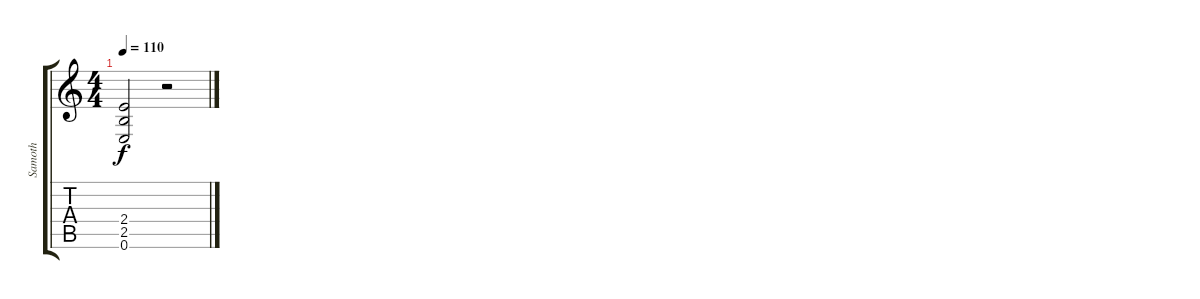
\track ("Samoth" "Samoth") {instrument distortionguitar}
\staff {score tabs}
\tuning (E4 B3 G3 D3 A2 E2) {hide}
\ts (4 4)
\tempo 110
\clef g2
\ks c
(2.4{t} 2.5{t} 0.6{t}).2{dy f} r.2
